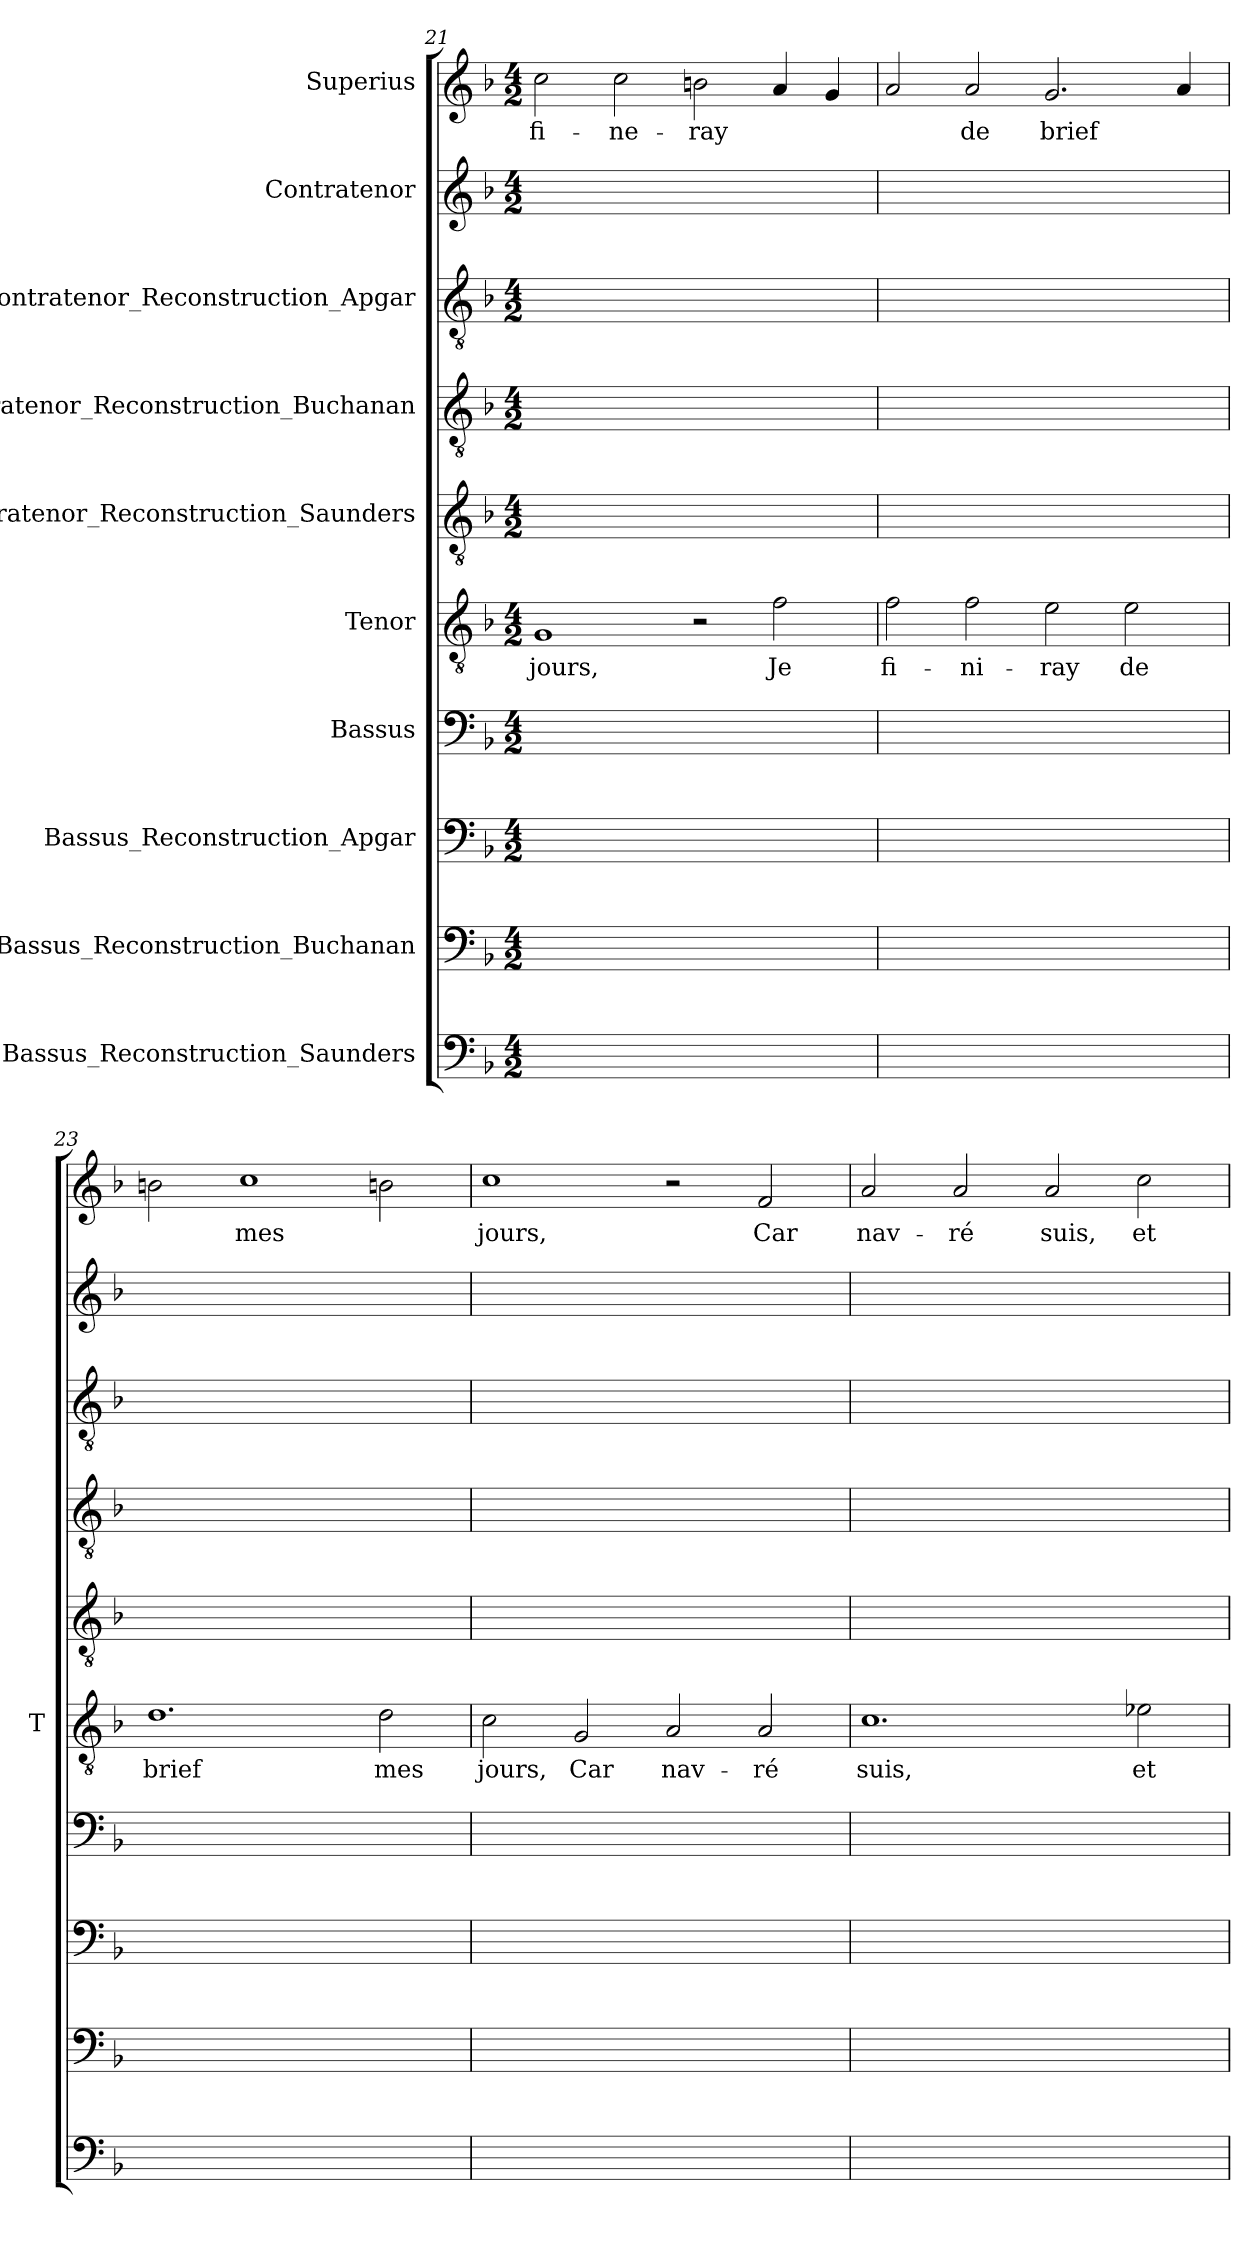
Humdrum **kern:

**kern	**kern	**kern	**kern	**kern	**text	**kern	**kern	**kern	**kern	**kern	**text
*part10	*part9	*part8	*part7	*part6	*part6	*part5	*part4	*part3	*part2	*part1	*part1
*staff10	*staff9	*staff8	*staff7	*staff6	*staff6	*staff5	*staff4	*staff3	*staff2	*staff1	*staff1
*I"Bassus_Reconstruction_Saunders	*I"Bassus_Reconstruction_Buchanan	*I"Bassus_Reconstruction_Apgar	*I"Bassus	*I"Tenor	*	*I"Contratenor_Reconstruction_Saunders	*I"Contratenor_Reconstruction_Buchanan	*I"Contratenor_Reconstruction_Apgar	*I"Contratenor	*I"Superius	*
*	*	*	*	*I'T	*	*	*	*	*	*	*
*clefF4	*clefF4	*clefF4	*clefF4	*clefGv2	*	*clefGv2	*clefGv2	*clefGv2	*clefG2	*clefG2	*
*k[b-]	*k[b-]	*k[b-]	*k[b-]	*k[b-]	*	*k[b-]	*k[b-]	*k[b-]	*k[b-]	*k[b-]	*
*M4/2	*M4/2	*M4/2	*M4/2	*M4/2	*	*M4/2	*M4/2	*M4/2	*M4/2	*M4/2	*
=21	=21	=21	=21	=21	=21	=21	=21	=21	=21	=21	=21
0ryy	0ryy	0ryy	0ryy	1G	-jours,	0ryy	0ryy	0ryy	0ryy	2cc	fi-
.	.	.	.	.	.	.	.	.	.	2cc	ne-
.	.	.	.	2r	.	.	.	.	.	2b	-ray
.	.	.	.	2f	-Je	.	.	.	.	4a	.
.	.	.	.	.	.	.	.	.	.	4g	.
=22	=22	=22	=22	=22	=22	=22	=22	=22	=22	=22	=22
0ryy	0ryy	0ryy	0ryy	2f	fi-	0ryy	0ryy	0ryy	0ryy	2a	.
.	.	.	.	2f	ni-	.	.	.	.	2a	-de
.	.	.	.	2e	-ray	.	.	.	.	2.g	-brief
.	.	.	.	2e	-de	.	.	.	.	.	.
.	.	.	.	.	.	.	.	.	.	4a	.
=23	=23	=23	=23	=23	=23	=23	=23	=23	=23	=23	=23
0ryy	0ryy	0ryy	0ryy	1.d	-brief	0ryy	0ryy	0ryy	0ryy	2b	.
.	.	.	.	.	.	.	.	.	.	1cc	-mes
.	.	.	.	2d	-mes	.	.	.	.	2bn	.
=24	=24	=24	=24	=24	=24	=24	=24	=24	=24	=24	=24
0ryy	0ryy	0ryy	0ryy	2c	-jours,	0ryy	0ryy	0ryy	0ryy	1cc	-jours,
.	.	.	.	2G	-Car	.	.	.	.	.	.
.	.	.	.	2A	nav-	.	.	.	.	2r	.
.	.	.	.	2A	-ré	.	.	.	.	2f	-Car
=25	=25	=25	=25	=25	=25	=25	=25	=25	=25	=25	=25
0ryy	0ryy	0ryy	0ryy	1.c	-suis,	0ryy	0ryy	0ryy	0ryy	2a	nav-
.	.	.	.	.	.	.	.	.	.	2a	-ré
.	.	.	.	.	.	.	.	.	.	2a	-suis,
.	.	.	.	2e-X	-et	.	.	.	.	2cc	-et
=	=	=	=	=	=	=	=	=	=	=	=
*-	*-	*-	*-	*-	*-	*-	*-	*-	*-	*-	*-
